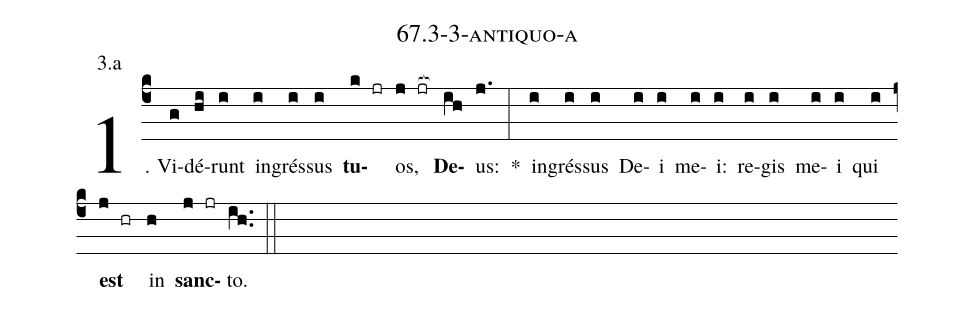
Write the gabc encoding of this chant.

name: 67.3-3-antiquo-a;
annotation: 3.a;
%%
(c4)1. Vi(g)dé(hi)runt(i) in(i)grés(i)sus(i) <b>tu</b>(k jr)os,(j jr[ocb:1{]) <b>De</b>(ih[ocb:0}])us:(j.) *(:) in(i)grés(i)sus(i) De(i)i(i) me(i)i:(i) re(i)gis(i) me(i)i(i) qui(i) <b>est</b>(j hr) in(h) <b>sanc</b>(j jr)to.(ih..) (::)


%E(i) u(i) o(j) u(h) a(j) e.(ih..) (::)
